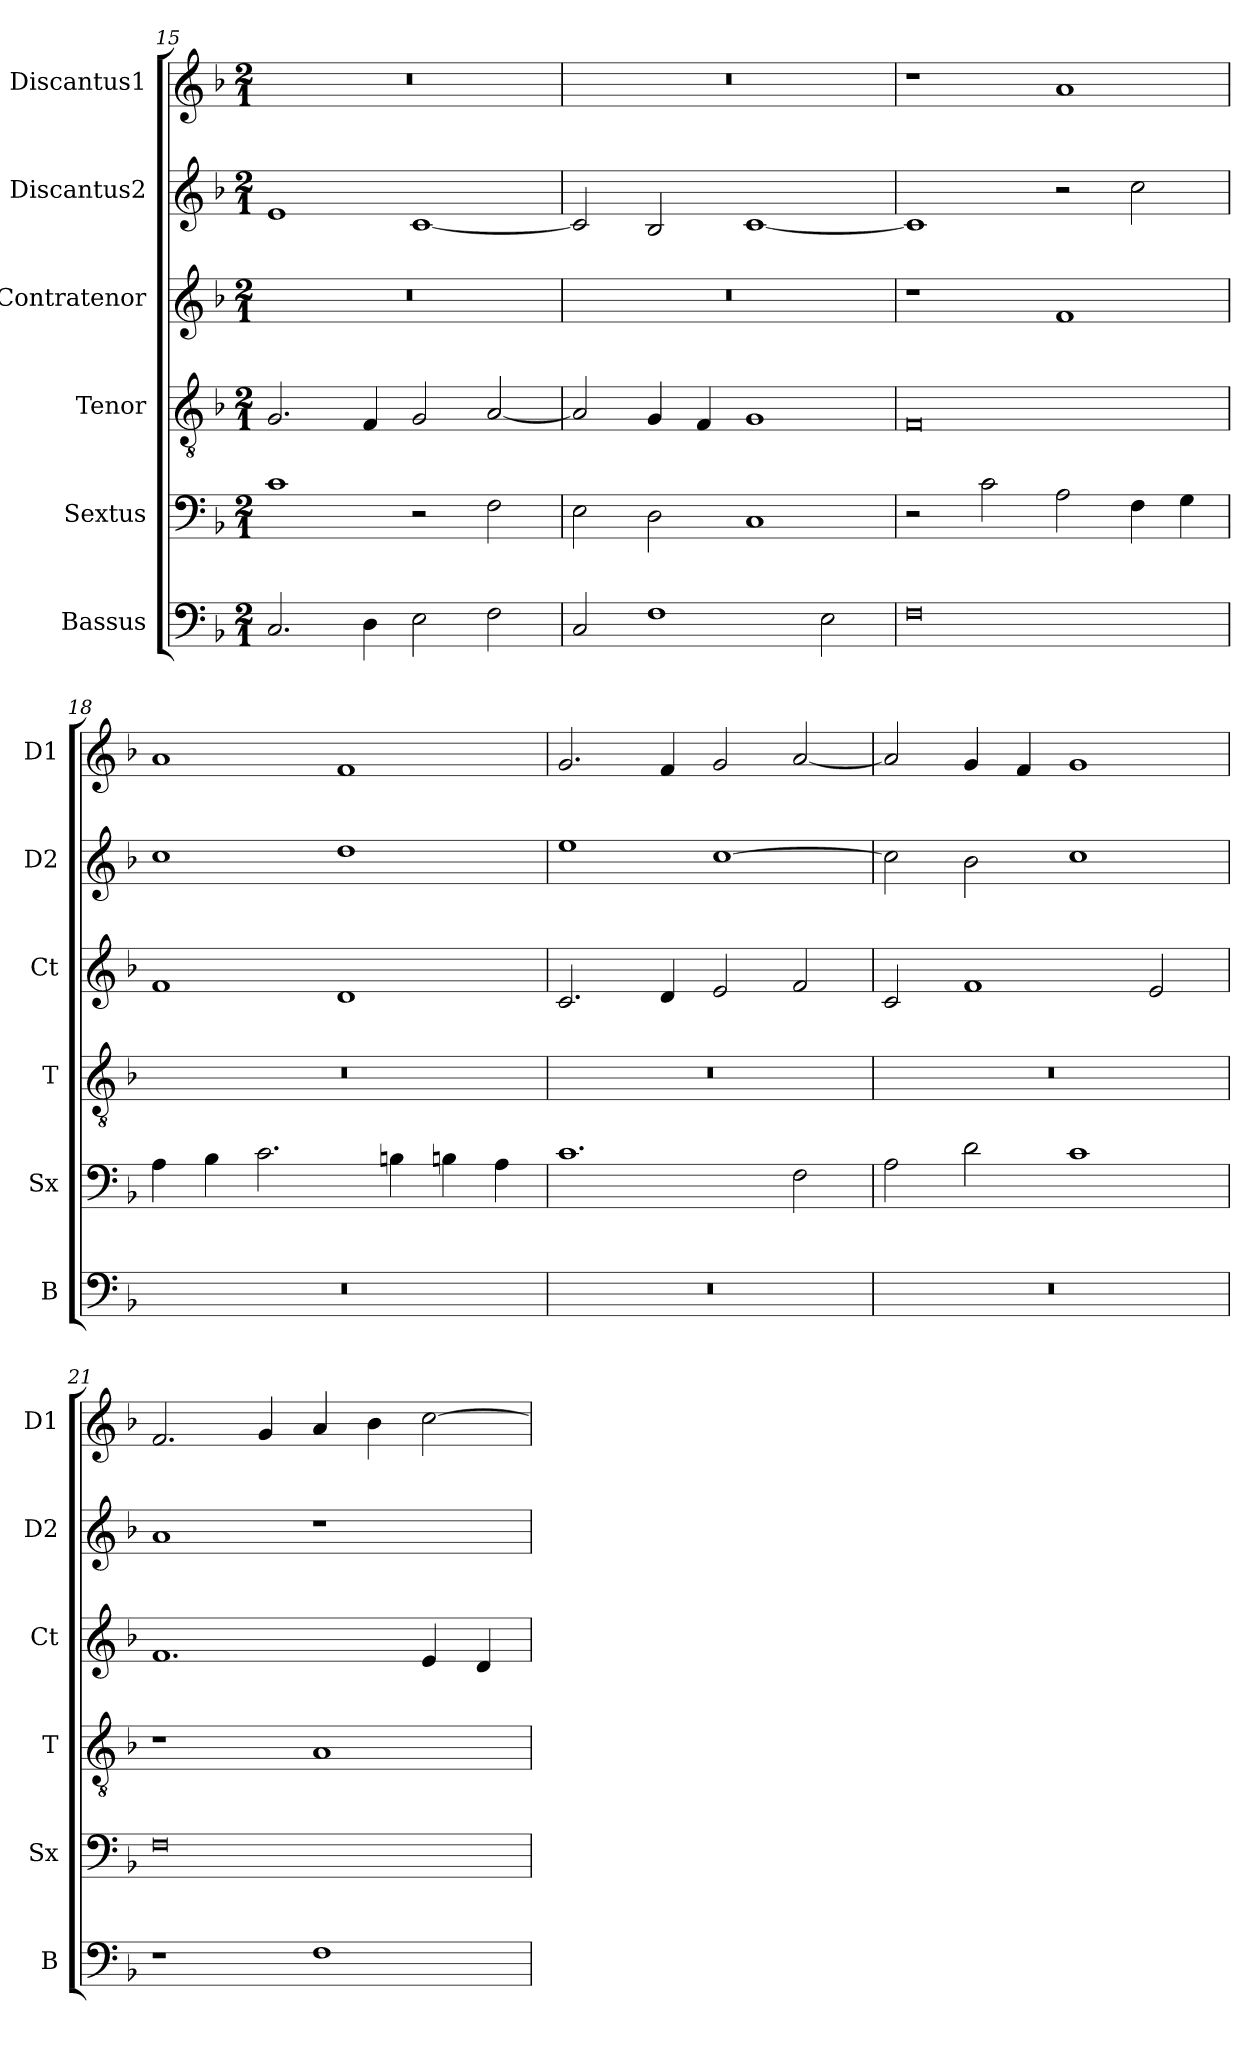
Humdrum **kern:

**kern	**kern	**kern	**kern	**kern	**kern
*part6	*part5	*part4	*part3	*part2	*part1
*staff6	*staff5	*staff4	*staff3	*staff2	*staff1
*I"Bassus	*I"Sextus	*I"Tenor	*I"Contratenor	*I"Discantus2	*I"Discantus1
*I'B	*I'Sx	*I'T	*I'Ct	*I'D2	*I'D1
*clefF4	*clefF4	*clefGv2	*clefG2	*clefG2	*clefG2
*k[b-]	*k[b-]	*k[b-]	*k[b-]	*k[b-]	*k[b-]
*M2/1	*M2/1	*M2/1	*M2/1	*M2/1	*M2/1
=15	=15	=15	=15	=15	=15
2.C/	1c	2.G/	0r	1e	0r
4D\	.	4F/	.	.	.
2E\	2r	2G/	.	[1c	.
2F\	2F\	[2A/	.	.	.
=16	=16	=16	=16	=16	=16
2C/	2E\	2A/]	0r	2c/]	0r
1F	2D\	4G/	.	2B-/	.
.	.	4F/	.	.	.
.	1C	1G	.	[1c	.
2E\	.	.	.	.	.
=17	=17	=17	=17	=17	=17
0F	2r	0F	1r	1c]	1r
.	2c\	.	.	.	.
.	2A\	.	1f	2r	1a
.	4F\	.	.	2cc\	.
.	4G\	.	.	.	.
=18	=18	=18	=18	=18	=18
0r	4A\	0r	1f	1cc	1a
.	4B-\	.	.	.	.
.	2.c\	.	.	.	.
.	.	.	1d	1dd	1f
.	4Bn\	.	.	.	.
.	4Bn\	.	.	.	.
.	4A\	.	.	.	.
=19	=19	=19	=19	=19	=19
0r	1.c	0r	2.c/	1ee	2.g/
.	.	.	4d/	.	4f/
.	.	.	2e/	[1cc	2g/
.	2F\	.	2f/	.	[2a/
=20	=20	=20	=20	=20	=20
0r	2A\	0r	2c/	2cc\]	2a/]
.	2d\	.	1f	2b-\	4g/
.	.	.	.	.	4f/
.	1c	.	.	1cc	1g
.	.	.	2e/	.	.
=21	=21	=21	=21	=21	=21
1r	0F	1r	1.f	1a	2.f/
.	.	.	.	.	4g/
1F	.	1A	.	1r	4a/
.	.	.	.	.	4b-\
.	.	.	4e/	.	[2cc\
.	.	.	4d/	.	.
=	=	=	=	=	=
*-	*-	*-	*-	*-	*-
